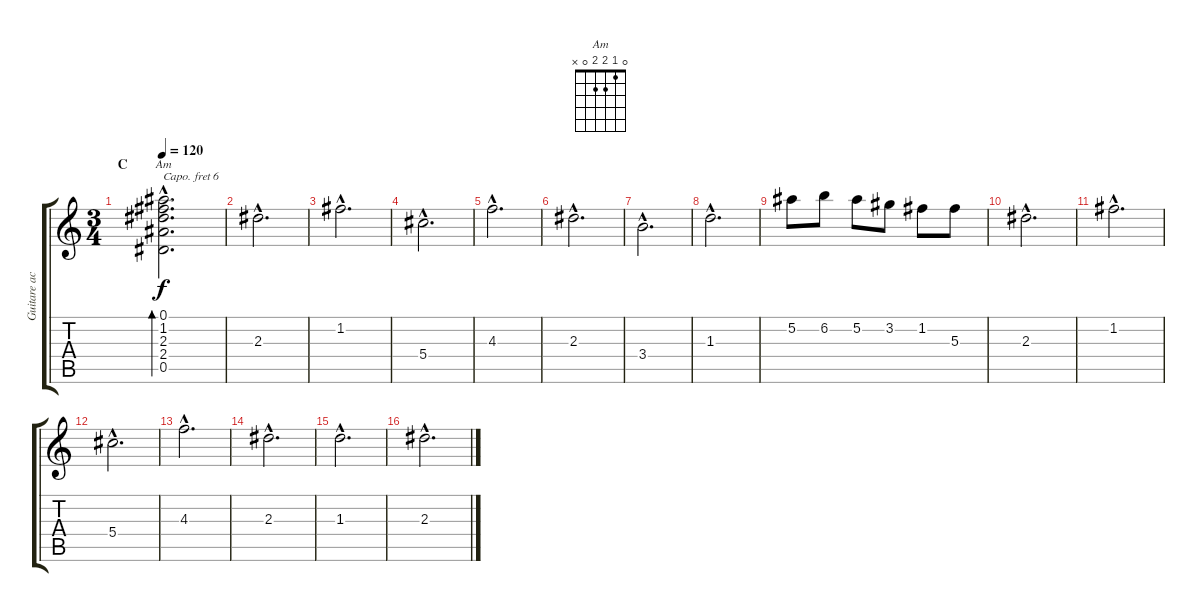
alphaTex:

\track ("Guitare acoustique (capo+6)" "Guitare ac") {instrument acousticguitarsteel}
\staff {score tabs}
\capo 6
\tuning (E4 B3 G3 D3 A2 E2) {hide}
\chord ("Am" 0 1 2 2 0 x)
\ts (3 4)
\section ("" "C")
\tempo 120
\clef g2
\ks c
(0.1{hac} 1.2{hac} 2.3{hac} 2.4{hac} 0.5{hac}).2{d bd 60 ch "Am" dy f} |
2.3{hac}.2{d} |
1.2{hac}.2{d} |
5.4{hac}.2{d} |
4.3{hac}.2{d} |
2.3{hac}.2{d} |
3.4{hac}.2{d} |
1.3{hac}.2{d} |
5.2.8 6.2.8 5.2.8 3.2.8 1.2.8 5.3.8 |
2.3{hac}.2{d} |
1.2{hac}.2{d} |
5.4{hac}.2{d} |
4.3{hac}.2{d} |
2.3{hac}.2{d} |
1.3{hac}.2{d} |
2.3{hac}.2{d}
